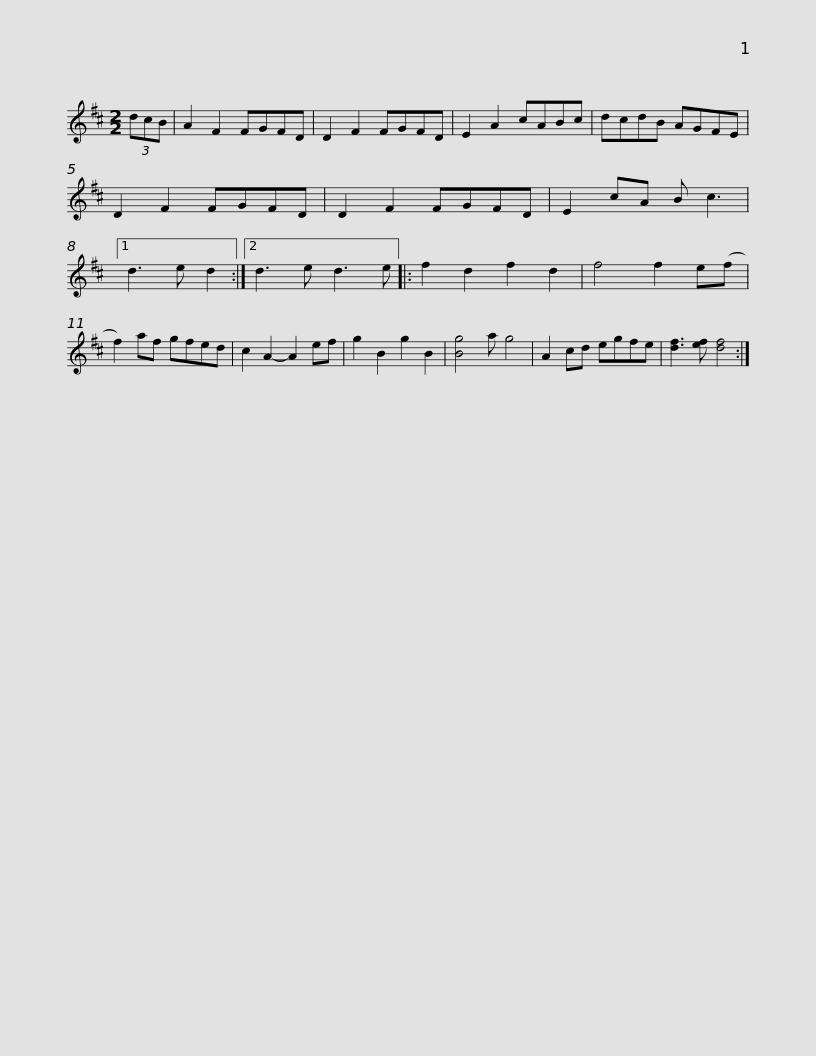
X:1
L:1/8
M:2/2
I:linebreak $
K:D
V:1 treble
V:1
 (3dcB | A2 F2 FGFD | D2 F2 FGFD | E2 A2 cABc | dcdB AGFE | %5
 D2 F2 FGFD | D2 F2 FGFD |$ E2 cA B c3 |1 d3 e d2 :|2 d3 e d3 e |: %10
 f2 d2 f2 d2 | f4 f2 e(f | f2) af gfed | c2 A2- A2 ef | g2 B2 g2 B2 |$ %15
 [Bg]4 a g4 | A2 cd egfe | [df]3 [ef] [df]4 :| %18
